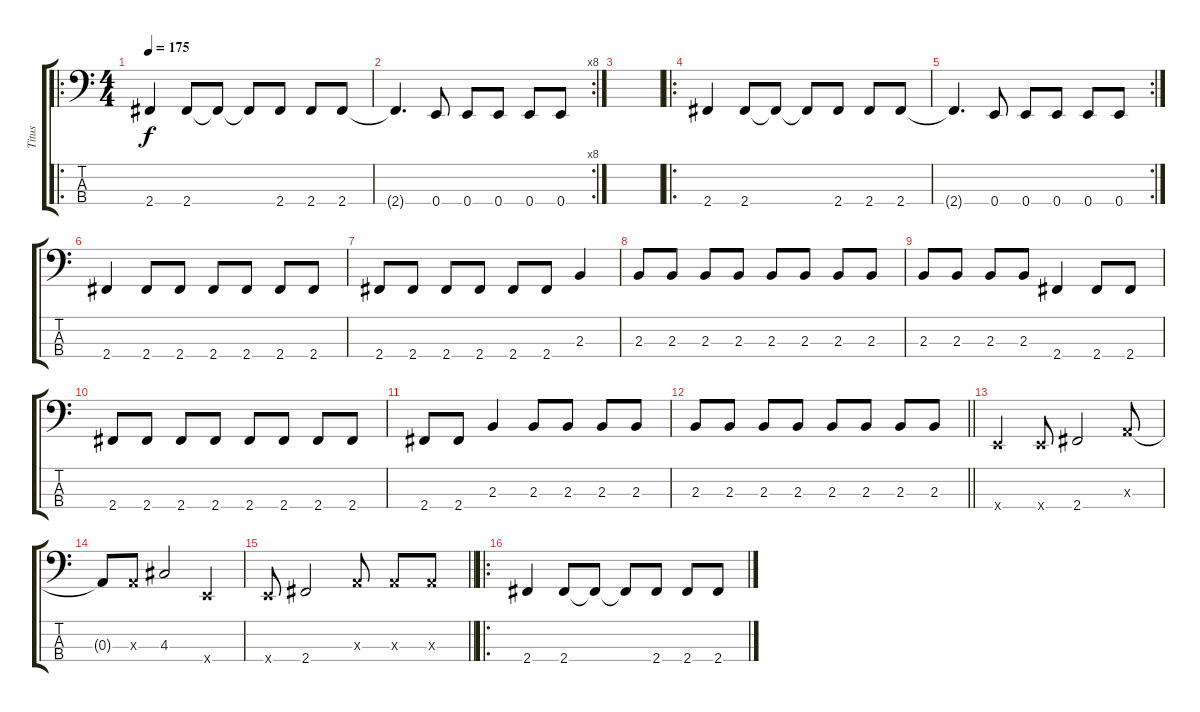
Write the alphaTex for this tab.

\track ("Titus " "Titus ") {instrument electricbasspick}
\staff {score tabs}
\tuning (G2 D2 A1 E1) {hide}
\ro
\ts (4 4)
\tempo 175
\clef f4
\ks c
2.4.4{dy f} 2.4.8 2.4{t}.8 2.4{t}.8 2.4.8 2.4.8 2.4.8 |
\rc 8
2.4{t}.4{d} 0.4.8 0.4.8 0.4.8 0.4.8 0.4.8 |
|
\ro
2.4.4 2.4.8 2.4{t}.8 2.4{t}.8 2.4.8 2.4.8 2.4.8 |
\rc 2
2.4{t}.4{d} 0.4.8 0.4.8 0.4.8 0.4.8 0.4.8 |
2.4.4{txt " "} 2.4.8 2.4.8 2.4.8 2.4.8 2.4.8 2.4.8 |
2.4.8 2.4.8 2.4.8 2.4.8 2.4.8 2.4.8 2.3.4 |
2.3.8 2.3.8 2.3.8 2.3.8 2.3.8 2.3.8 2.3.8 2.3.8 |
2.3.8 2.3.8 2.3.8 2.3.8 2.4.4 2.4.8 2.4.8 |
2.4.8 2.4.8 2.4.8 2.4.8 2.4.8 2.4.8 2.4.8 2.4.8 |
2.4.8 2.4.8 2.3.4 2.3.8 2.3.8 2.3.8 2.3.8 |
\barLineRight lightlight
2.3.8 2.3.8 2.3.8 2.3.8 2.3.8 2.3.8 2.3.8 2.3.8 |
0.4{x}.4 0.4{x}.8 2.4.2 0.3{x}.8 |
0.3{t}.8 0.3{x}.8 4.3.2 0.4{x}.4 |
\barLineRight lightlight
0.4{x}.8 2.4.2 0.3{x}.8 0.3{x}.8 0.3{x}.8 |
\ro
2.4.4 2.4.8 2.4{t}.8 2.4{t}.8 2.4.8 2.4.8 2.4.8
